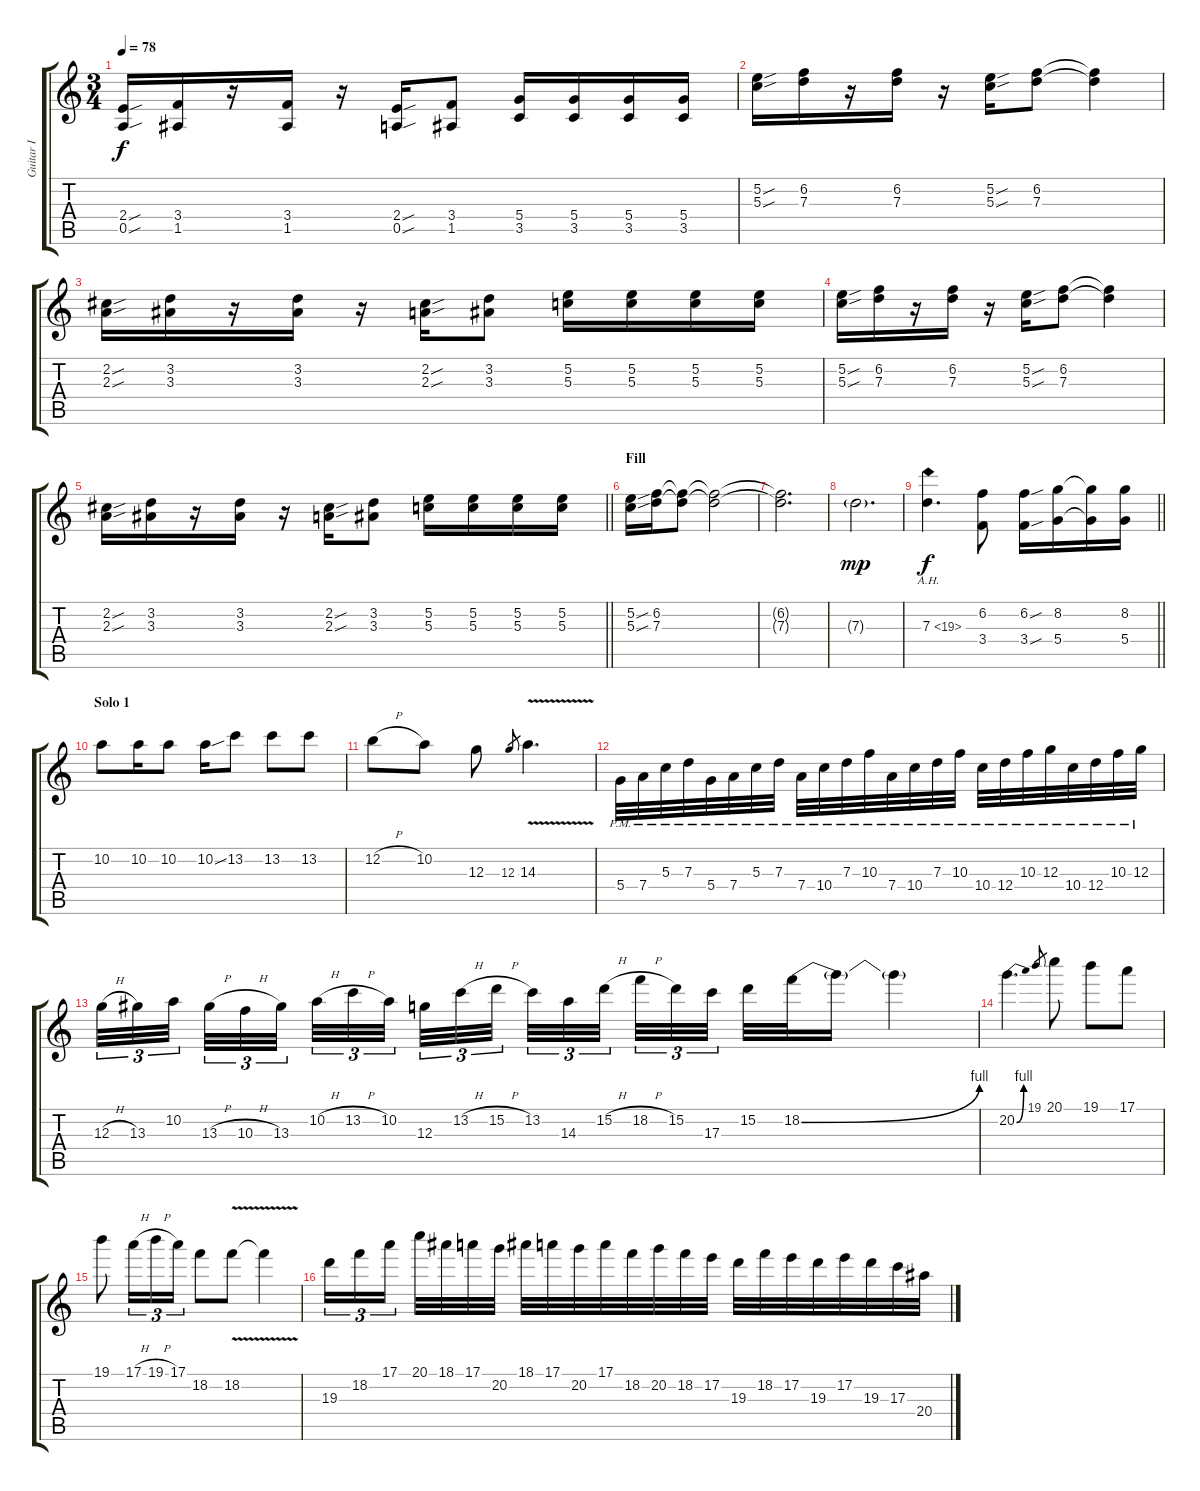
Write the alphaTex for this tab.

\track ("Guitar I" "Guitar I") {instrument distortionguitar}
\staff {score tabs}
\tuning (E4 B3 G3 D3 A2 D2) {hide}
\ts (3 4)
\tempo 78
\clef g2
\ks c
(2.4{sou} 0.5{sou}).16{dy f} (3.4 1.5).16 r.16 (3.4 1.5).16 r.16 (2.4{sou} 0.5{sou}).16 (3.4 1.5).8 (5.4 3.5).16 (5.4 3.5).16 (5.4 3.5).16 (5.4 3.5).16 |
(5.2{sou} 5.3{sou}).16 (6.2 7.3).16 r.16 (6.2 7.3).16 r.16 (5.2{sou} 5.3{sou}).16 (6.2 7.3).8 (6.2{t} 7.3{t}).4 |
(2.2{sou} 2.3{sou}).16 (3.2 3.3).16 r.16 (3.2 3.3).16 r.16 (2.2{sou} 2.3{sou}).16 (3.2 3.3).8 (5.2 5.3).16 (5.2 5.3).16 (5.2 5.3).16 (5.2 5.3).16 |
(5.2{sou} 5.3{sou}).16 (6.2 7.3).16 r.16 (6.2 7.3).16 r.16 (5.2{sou} 5.3{sou}).16 (6.2 7.3).8 (6.2{t} 7.3{t}).4 |
\barLineRight lightlight
(2.2{sou} 2.3{sou}).16 (3.2 3.3).16 r.16 (3.2 3.3).16 r.16 (2.2{sou} 2.3{sou}).16 (3.2 3.3).8 (5.2 5.3).16 (5.2 5.3).16 (5.2 5.3).16 (5.2 5.3).16 |
\section ("" "Fill")
(5.2{sou} 5.3{sou}).16 (6.2 7.3).16 (6.2{t} 7.3{t}).8 (6.2{t} 7.3{t}).2 |
(6.2{t} 7.3{t}).2{d} |
7.3{g}.2{d dy mp} |
\barLineRight lightlight
7.3{ah 12}.4{d dy f} (6.2 3.4).8 (6.2{sou} 3.4{sou}).16 (8.2 5.4).16 (8.2{t} 5.4{t}).16 (8.2 5.4).16 |
\section ("" "Solo 1")
10.2.8 10.2.16 10.2.8 10.2{sou}.16 13.2.8 13.2.8 13.2.8 |
12.2{h}.8 10.2.8 12.3.8 12.3.8{gr} 14.3{v}.4{d} |
5.4{pm}.32 7.4{pm}.32 5.3{pm}.32 7.3{pm}.32 5.4{pm}.32 7.4{pm}.32 5.3{pm}.32 7.3{pm}.32 7.4{pm}.32 10.4{pm}.32 7.3{pm}.32 10.3{pm}.32 7.4{pm}.32 10.4{pm}.32 7.3{pm}.32 10.3{pm}.32 10.4{pm}.32 12.4{pm}.32 10.3{pm}.32 12.3{pm}.32 10.4{pm}.32 12.4{pm}.32 10.3{pm}.32 12.3{pm}.32 |
12.3{h}.32{tu (3 2)} 13.3.32{tu (3 2)} 10.2.32{tu (3 2) beam splitsecondary} 13.3{h}.32{tu (3 2)} 10.3{h}.32{tu (3 2)} 13.3.32{tu (3 2) beam splitsecondary} 10.2{h}.32{tu (3 2)} 13.2{h}.32{tu (3 2)} 10.2.32{tu (3 2) beam splitsecondary} 12.3.32{tu (3 2)} 13.2{h}.32{tu (3 2)} 15.2{h}.32{tu (3 2)} 13.2.32{tu (3 2)} 14.3.32{tu (3 2)} 15.2{h}.32{tu (3 2) beam splitsecondary} 18.2{h}.32{tu (3 2)} 15.2.32{tu (3 2)} 17.3.32{tu (3 2) beam splitsecondary} 15.2.32 18.2{be (bend 0 0 60 4)}.32 18.2{t}.16 18.2{t}.4 |
20.2{be (bend 0 0 60 4)}.4{d} 19.1.8{gr} 20.1.8 19.1.8 17.1.8 |
19.1.8 17.1{h}.16{tu (3 2)} 19.1{h}.16{tu (3 2)} 17.1.16{tu (3 2)} 18.2.8 18.2{v}.8 18.2{t}.4 |
19.3.16{tu (3 2)} 18.2.16{tu (3 2)} 17.1.16{tu (3 2) beam splitsecondary} 20.1.32 18.1.32 17.1.32 20.2.32 18.1.32 17.1.32 20.2.32 17.1.32 18.2.32 20.2.32 18.2.32 17.2.32 19.3.32 18.2.32 17.2.32 19.3.32 17.2.32 19.3.32 17.3.32 20.4.32
